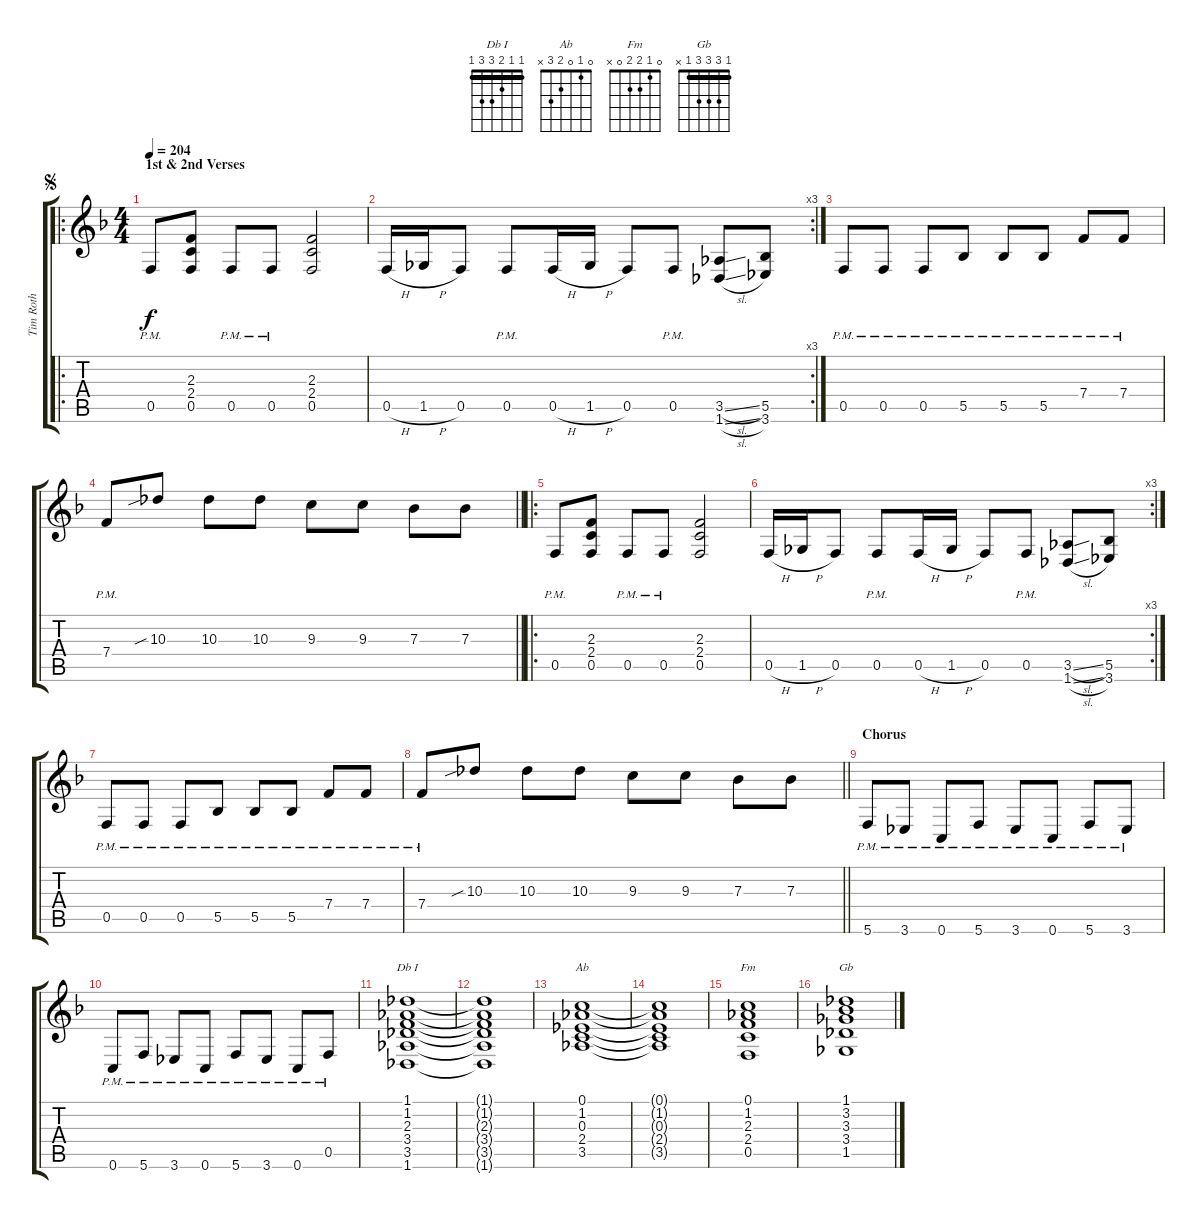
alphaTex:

\track ("Tim Roth" "Tim Roth") {instrument electricguitarclean}
\staff {score tabs}
\tuning (C4 G3 Eb3 Bb2 F2 C2) {hide}
\chord ("Db I" 1 1 2 3 3 1) {barre 1}
\chord ("Ab" 0 1 0 2 3 x)
\chord ("Fm" 0 1 2 2 0 x)
\chord ("Gb" 1 3 3 3 1 x) {barre 1}
\ro
\ts (4 4)
\section ("" "1st & 2nd Verses")
\jump segno
\tempo 204
\clef g2
\ks f
0.5{pm}.8{dy f} (2.3 2.4 0.5).8 0.5{pm}.8 0.5{pm}.8 (2.3 2.4 0.5).2 |
\rc 3
0.5{h}.16 1.5{h}.16 0.5.8 0.5{pm}.8 0.5{h}.16 1.5{h}.16 0.5.8 0.5{pm}.8 (3.5{sl} 1.6{sl}).8 (5.5 3.6).8 |
0.5{pm}.8 0.5{pm}.8 0.5{pm}.8 5.5{pm}.8 5.5{pm}.8 5.5{pm}.8 7.4{pm}.8 7.4{pm}.8 |
\barLineRight lightlight
7.4{pm}.8 10.3{sib}.8 10.3.8 10.3.8 9.3.8 9.3.8 7.3.8 7.3.8 |
\ro
0.5{pm}.8 (2.3 2.4 0.5).8 0.5{pm}.8 0.5{pm}.8 (2.3 2.4 0.5).2 |
\rc 3
0.5{h}.16 1.5{h}.16 0.5.8 0.5{pm}.8 0.5{h}.16 1.5{h}.16 0.5.8 0.5{pm}.8 (3.5{sl} 1.6{sl}).8 (5.5 3.6).8 |
0.5{pm}.8 0.5{pm}.8 0.5{pm}.8 5.5{pm}.8 5.5{pm}.8 5.5{pm}.8 7.4{pm}.8 7.4{pm}.8 |
\barLineRight lightlight
7.4{pm}.8 10.3{sib}.8 10.3.8 10.3.8 9.3.8 9.3.8 7.3.8 7.3.8 |
\section ("" "Chorus")
5.6{pm}.8 3.6{pm}.8 0.6{pm}.8 5.6{pm}.8 3.6{pm}.8 0.6{pm}.8 5.6{pm}.8 3.6{pm}.8 |
0.6{pm}.8 5.6{pm}.8 3.6{pm}.8 0.6{pm}.8 5.6{pm}.8 3.6{pm}.8 0.6{pm}.8 0.5{pm}.8 |
(1.1 1.2 2.3 3.4 3.5 1.6).1{ch "Db I"} |
(1.1{t} 1.2{t} 2.3{t} 3.4{t} 3.5{t} 1.6{t}).1 |
(0.1 1.2 0.3 2.4 3.5).1{ch "Ab"} |
(0.1{t} 1.2{t} 0.3{t} 2.4{t} 3.5{t}).1 |
(0.1 1.2 2.3 2.4 0.5).1{ch "Fm"} |
(1.1 3.2 3.3 3.4 1.5).1{ch "Gb"}
